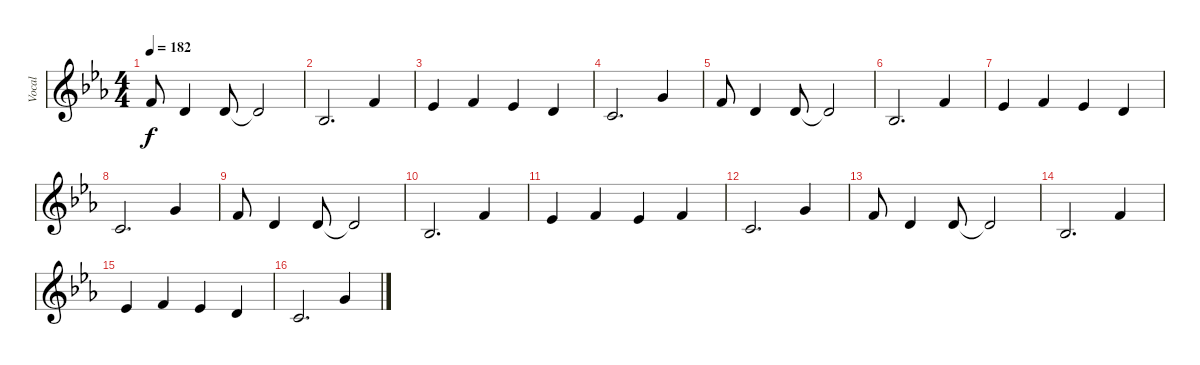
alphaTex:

\track ("Vocal" "Vocal") {instrument lead6voice}
\staff {score}
\tuning (E4 B3 G3 D3 A2 E2) {hide}
\ts (4 4)
\tempo 182
\clef g2
\ks eb
1.1.8{dy f} 3.2.4 3.2.8 3.2{t}.2 |
8.4.2{d} 6.2.4 |
4.2.4 1.1.4 4.2.4 3.2.4 |
1.2.2{d} 3.1.4 |
1.1.8 3.2.4 3.2.8 3.2{t}.2 |
8.4.2{d} 6.2.4 |
4.2.4 1.1.4 4.2.4 3.2.4 |
1.2.2{d} 3.1.4 |
1.1.8 3.2.4 3.2.8 3.2{t}.2 |
8.4.2{d} 6.2.4 |
4.2.4 1.1.4 4.2.4 1.1.4 |
1.2.2{d} 3.1.4 |
1.1.8 3.2.4 3.2.8 3.2{t}.2 |
8.4.2{d} 6.2.4 |
4.2.4 1.1.4 4.2.4 3.2.4 |
1.2.2{d} 3.1.4
